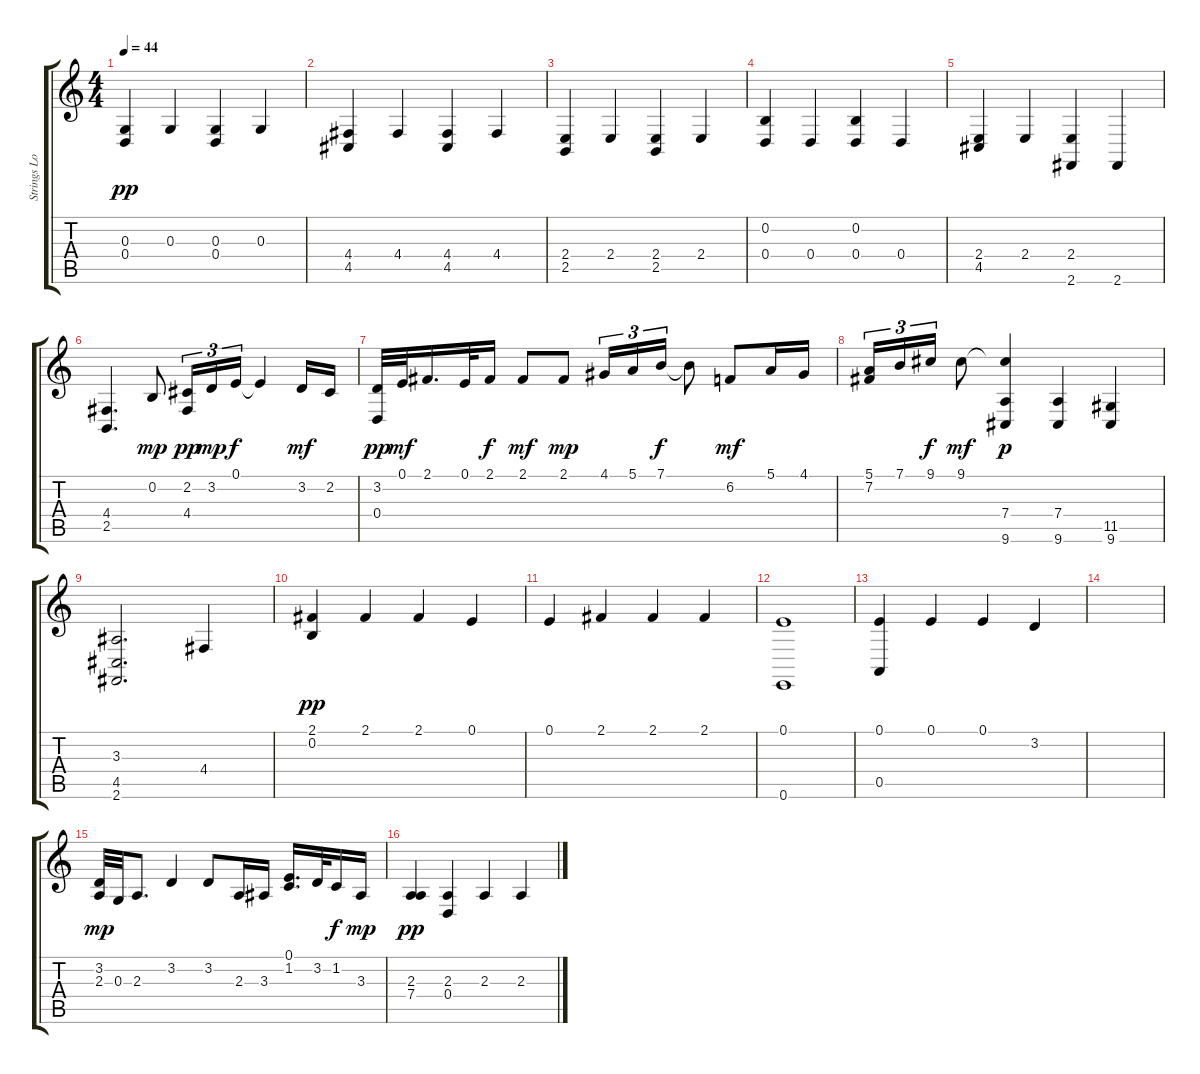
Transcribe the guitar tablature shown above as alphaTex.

\track ("Strings Lower" "Strings Lo") {instrument stringensemble1}
\staff {score tabs}
\tuning (E4 B3 G3 D3 A2 E2) {hide}
\ts (4 4)
\tempo 44
\clef g2
\ks c
(0.3 0.4).4{dy pp} 0.3.4 (0.3 0.4).4 0.3.4 |
(4.4 4.5).4 4.4.4 (4.4 4.5).4 4.4.4 |
(2.4 2.5).4 2.4.4 (2.4 2.5).4 2.4.4 |
(0.2 0.4).4 0.4.4 (0.2 0.4).4 0.4.4 |
(2.4 4.5).4 2.4.4 (2.4 2.6).4 2.6.4 |
(4.4 2.5).4{d} 0.2.8{dy mp} (2.2 4.4).16{tu (3 2) dy pp} 3.2.16{tu (3 2) dy mp} 0.1.16{tu (3 2) dy f} 0.1{t}.4 3.2.16{dy mf} 2.2.16 |
(3.2 0.4).32{dy pp} 0.1.32{dy mf} 2.1.16{d} 0.1.32 2.1.16{dy f} 2.1.8{dy mf} 2.1.8{dy mp} 4.1.16{tu (3 2)} 5.1.16{tu (3 2)} 7.1.16{tu (3 2) dy f} 7.1{t}.8 6.2.8{dy mf} 5.1.16 4.1.16 |
(5.1 7.2).16{tu (3 2)} 7.1.16{tu (3 2)} 9.1.16{tu (3 2) dy f} 9.1.8{dy mf} (9.1{t} 7.4 9.6).4{dy p} (7.4 9.6).4 (11.5 9.6).4 |
(3.3 4.5 2.6).2{d} 4.4.4 |
(2.1 0.2).4{dy pp} 2.1.4 2.1.4 0.1.4 |
0.1.4 2.1.4 2.1.4 2.1.4 |
(0.1 0.6).1 |
(0.1 0.5).4 0.1.4 0.1.4 3.2.4 |
|
(3.2 2.3).32{dy mp} 0.3.32 2.3.8{d} 3.2.4 3.2.8 2.3.16 3.3.16 (0.1 1.2).16{d} 3.2.32 1.2.16{dy f} 3.3.16{dy mp} |
(2.3 7.4).4{dy pp} (2.3 0.4).4 2.3.4 2.3.4
